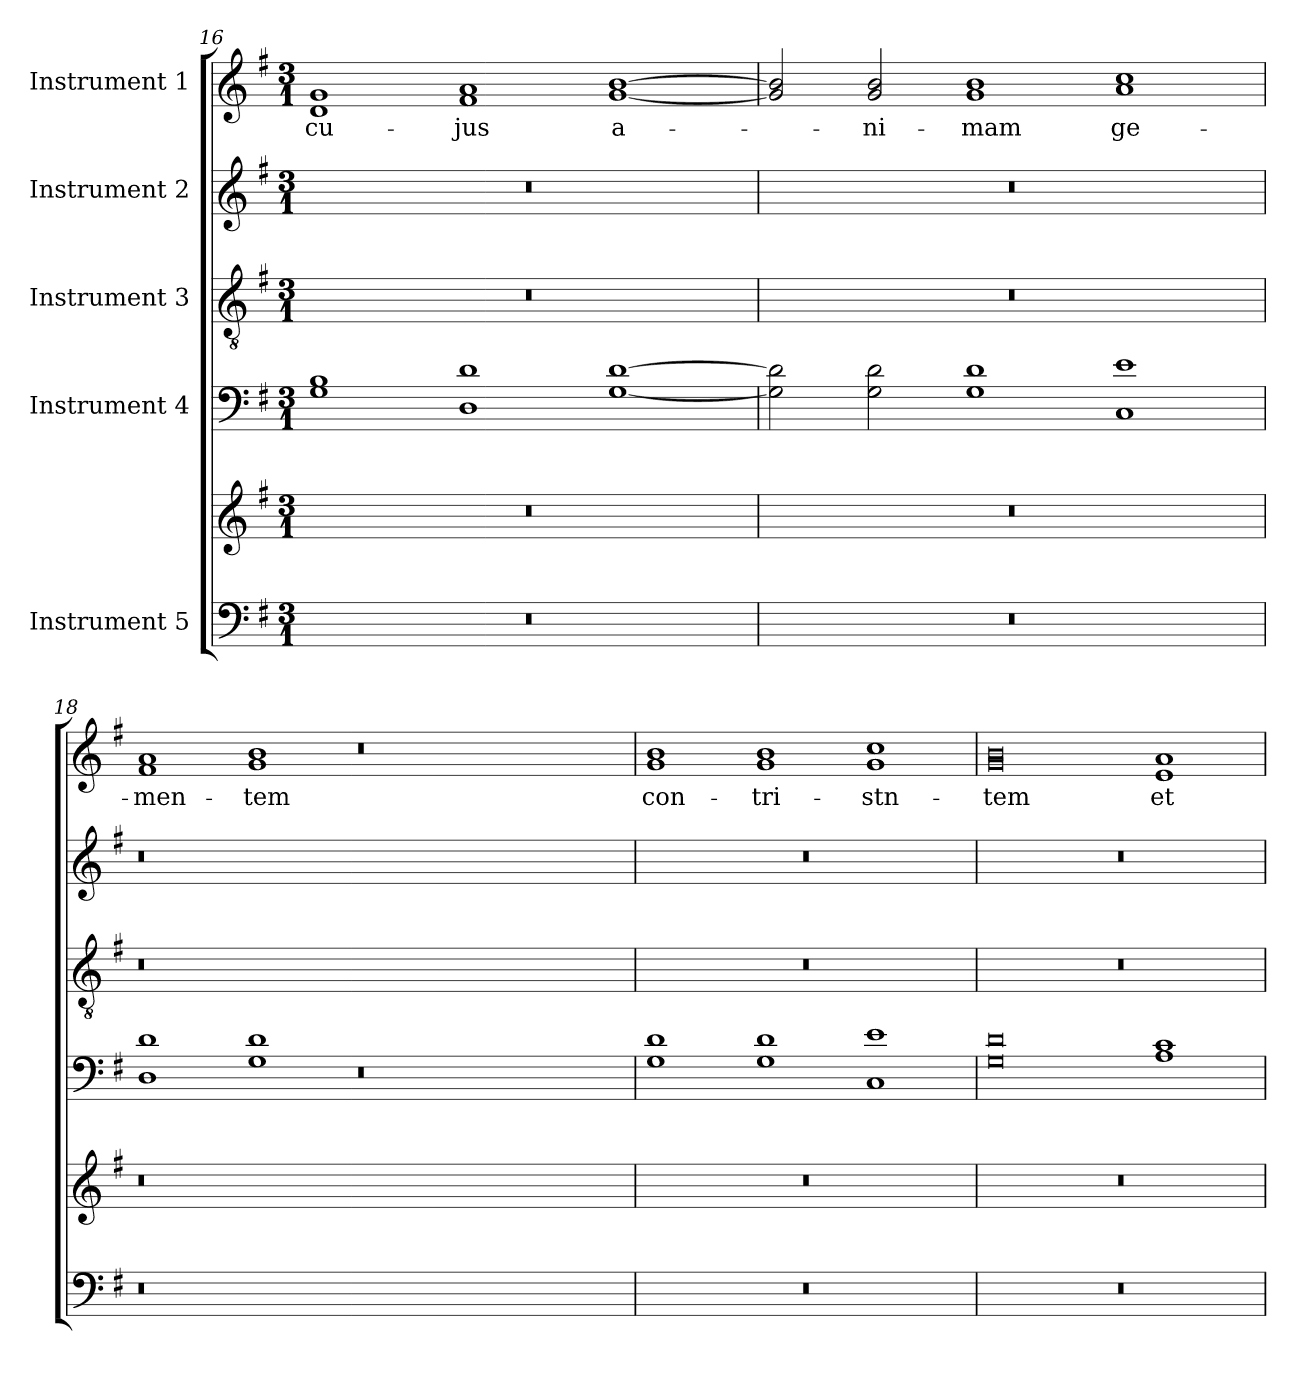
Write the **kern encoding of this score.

**kern	**kern	**kern	**kern	**kern	**kern	**text
*part5	*part5	*part4	*part3	*part2	*part1	*part1
*staff6	*staff5	*staff4	*staff3	*staff2	*staff1	*staff1
*I"Instrument 5	*	*I"Instrument 4	*I"Instrument 3	*I"Instrument 2	*I"Instrument 1	*
*clefF4	*clefG2	*clefF4	*clefGv2	*clefG2	*clefG2	*
*ITrd-3c-5	*ITrd-3c-5	*	*	*	*	*
*k[]	*k[]	*k[f#]	*k[f#]	*k[f#]	*k[f#]	*
*C:	*C:	*G:	*G:	*G:	*G:	*
*M3/1	*M3/1	*M3/1	*M3/1	*M3/1	*M3/1	*
=16	=16	=16	=16	=16	=16	=16
!	!	!	!	!	!	!LO:LY:b
0.r	0.r	1B 1G	0.r	0.r	1g 1d	cu-
!	!	!	!	!	!	!LO:LY:b:rj
.	.	1d 1D	.	.	1a 1f#	-jus
!	!	!	!	!	!	!LO:LY:b:rj
.	.	[<1d [<1G	.	.	[>1b [<1g	a-
=17	=17	=17	=17	=17	=17	=17
0.r	0.r	2d\] 2G\]	0.r	0.r	2b/] 2g/]	.
!	!	!	!	!	!	!LO:LY:b
.	.	2d\ 2G\	.	.	2b/ 2g/	-ni-
!	!	!	!	!	!	!LO:LY:b:cj
.	.	1d 1G	.	.	1b 1g	-mam
!	!	!	!	!	!	!LO:LY:b:cj
.	.	1e 1C	.	.	1cc 1a	ge-
=18	=18	=18	=18	=18	=18	=18
!	!	!	!	!	!	!LO:LY:b:cj
0.r	0.r	1d 1D	0.r	0.r	1a 1f#	-men-
!	!	!	!	!	!	!LO:LY:b:rj
.	.	1d 1G	.	.	1b 1g	-tem
.	.	0.r	.	.	0.r	.
0ryy	0ryy	.	0ryy	0ryy	.	.
=19	=19	=19	=19	=19	=19	=19
!	!	!	!	!	!	!LO:LY:b
0.r	0.r	1d 1G	0.r	0.r	1b 1g	con-
!	!	!	!	!	!	!LO:LY:b:cj
.	.	1d 1G	.	.	1b 1g	-tri-
!	!	!	!	!	!	!LO:LY:b:rj
.	.	1e 1C	.	.	1cc 1g	-stn-
=20	=20	=20	=20	=20	=20	=20
!	!	!	!	!	!	!LO:LY:b:cj
0.r	0.r	0d 0G	0.r	0.r	0b 0g	-tem
!	!	!	!	!	!	!LO:LY:b:cj
.	.	1c 1A	.	.	1a 1e	et
=	=	=	=	=	=	=
*-	*-	*-	*-	*-	*-	*-
